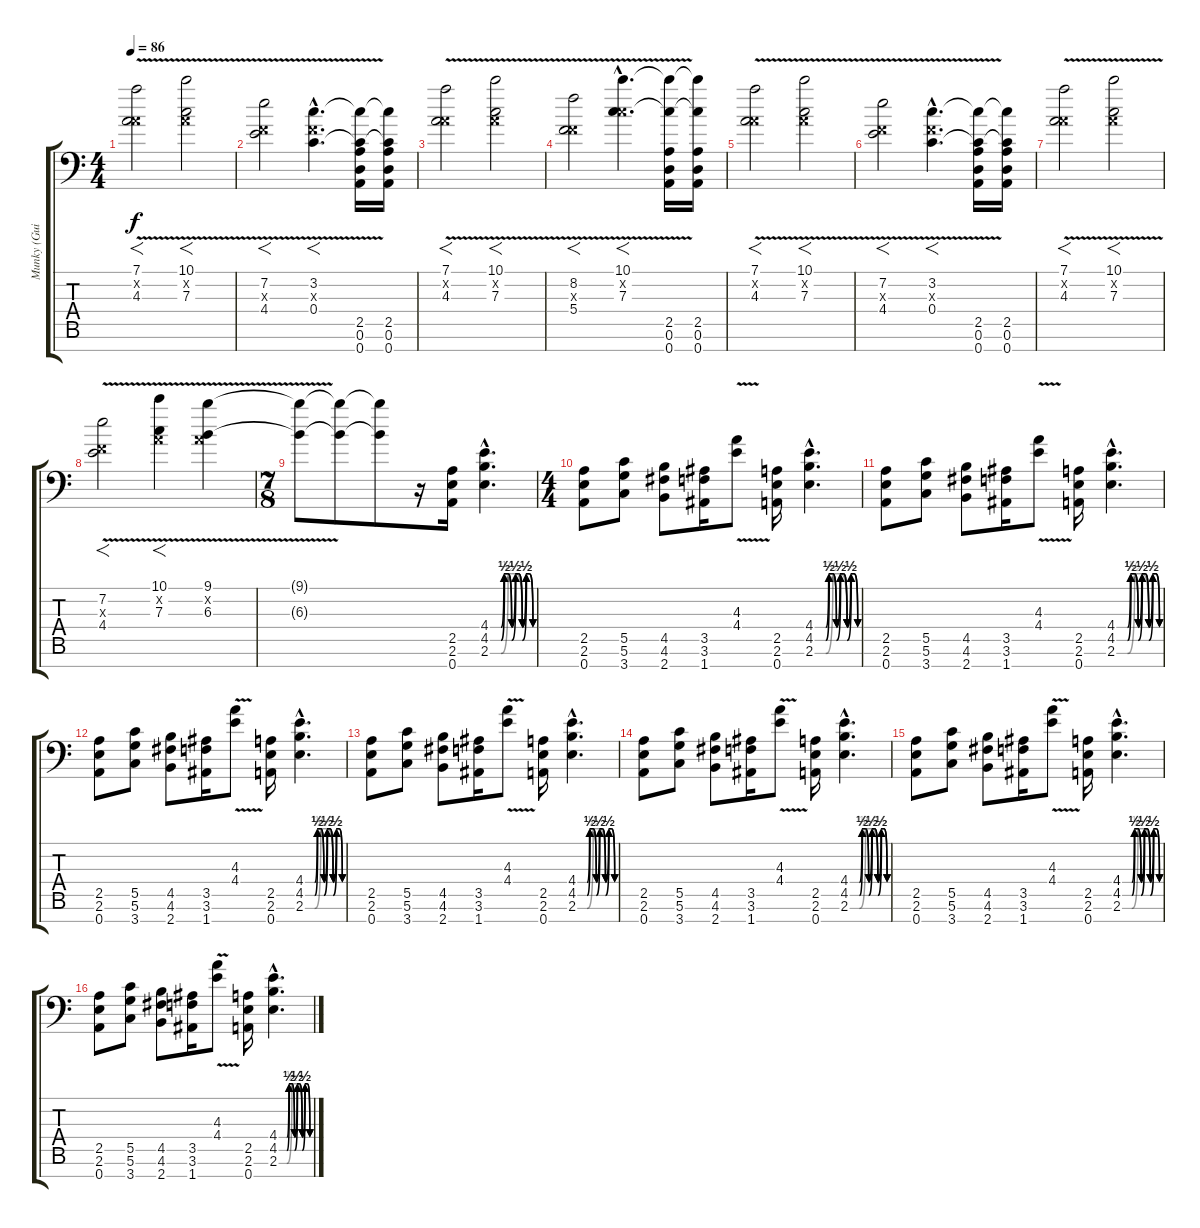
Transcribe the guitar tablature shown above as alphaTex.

\track ("Munky (Guitare)" "Munky (Gui") {instrument distortionguitar}
\staff {score tabs}
\tuning (D4 A3 F3 C3 G2 D2 A1) {hide}
\ts (4 4)
\tempo 86
\clef f4
\ks c
(7.1{v} 0.2{x} 4.3{v}).2{f dy f instrument tremolostrings} (10.1{v} 0.2{x} 7.3{v}).2{f} |
(7.2{v} 0.3{x} 4.4{v}).2{f} (3.2{v hac} 0.3{hac x} 0.4{v hac}).4{f d} (3.2{t} 0.4{t} 2.5 0.6 0.7).16{volume 13 instrument distortionguitar} (3.2{t} 0.4{t} 2.5 0.6 0.7).16 |
(7.1{v} 0.2{x} 4.3{v}).2{f instrument tremolostrings} (10.1{v} 0.2{x} 7.3{v}).2{f} |
(8.2 0.3{x} 5.4{v}).2{f} (10.1{v hac} 3.2{hac x} 7.3{v hac}).4{f d} (10.1{t} 7.3{t} 2.5 0.6 0.7).16{volume 13 instrument distortionguitar} (10.1{t} 7.3{t} 2.5 0.6 0.7).16 |
(7.1{v} 0.2{x} 4.3{v}).2{f instrument tremolostrings} (10.1{v} 0.2{x} 7.3{v}).2{f} |
(7.2{v} 0.3{x} 4.4{v}).2{f} (3.2{v hac} 0.3{hac x} 0.4{v hac}).4{f d} (3.2{t} 0.4{t} 2.5 0.6 0.7).16{volume 13 instrument distortionguitar} (3.2{t} 0.4{t} 2.5 0.6 0.7).16 |
(7.1{v} 0.2{x} 4.3{v}).2{f instrument tremolostrings} (10.1{v} 0.2{x} 7.3{v}).2{f} |
(7.2{v} 0.3{x} 4.4{v}).2{f} (10.1{v} 0.2{x} 7.3{v}).4{f} (9.1{v} 0.2{x} 6.3{v}).4{volume 0} |
\ts (7 8)
(9.1{t} 6.3{t}).8 (9.1{t} 6.3{t}).8 (9.1{t} 6.3{t}).8 r.16 (2.5 2.6 0.7).16{volume 13 instrument distortionguitar} (4.4{be (custom 0 0 15 0 19 2 25 2 30 0 35 2 40 2 45 0 50 2 55 2 60 0) hac} 4.5{be (custom 0 0 15 0 20 2 25 2 30 0 36 2 40 2 45 0 51 2 55 2 60 0) hac} 2.6{be (custom 0 0 15 0 25 2 30 2 35 2 45 0 60 0) hac}).4{d} |
\ts (4 4)
(2.5 2.6 0.7).8 (5.5 5.6 3.7).8 (4.5 4.6 2.7).8 (3.5 3.6 1.7).16 (4.3{v} 4.4{v}).8 (2.5 2.6 0.7).16 (4.4{be (custom 0 0 15 0 19 2 25 2 30 0 35 2 40 2 45 0 50 2 55 2 60 0) hac} 4.5{be (custom 0 0 15 0 20 2 25 2 30 0 36 2 40 2 45 0 51 2 55 2 60 0) hac} 2.6{be (custom 0 0 15 0 25 2 30 2 35 2 45 0 60 0) hac}).4{d} |
(2.5 2.6 0.7).8 (5.5 5.6 3.7).8 (4.5 4.6 2.7).8 (3.5 3.6 1.7).16 (4.3{v} 4.4{v}).8 (2.5 2.6 0.7).16 (4.4{be (custom 0 0 15 0 19 2 25 2 30 0 35 2 40 2 45 0 50 2 55 2 60 0) hac} 4.5{be (custom 0 0 15 0 20 2 25 2 30 0 36 2 40 2 45 0 51 2 55 2 60 0) hac} 2.6{be (custom 0 0 15 0 25 2 30 2 35 2 45 0 60 0) hac}).4{d} |
(2.5 2.6 0.7).8 (5.5 5.6 3.7).8 (4.5 4.6 2.7).8 (3.5 3.6 1.7).16 (4.3{v} 4.4{v}).8 (2.5 2.6 0.7).16 (4.4{be (custom 0 0 15 0 19 2 25 2 30 0 35 2 40 2 45 0 50 2 55 2 60 0) hac} 4.5{be (custom 0 0 15 0 20 2 25 2 30 0 36 2 40 2 45 0 51 2 55 2 60 0) hac} 2.6{be (custom 0 0 15 0 25 2 30 2 35 2 45 0 60 0) hac}).4{d} |
(2.5 2.6 0.7).8 (5.5 5.6 3.7).8 (4.5 4.6 2.7).8 (3.5 3.6 1.7).16 (4.3{v} 4.4{v}).8 (2.5 2.6 0.7).16 (4.4{be (custom 0 0 15 0 19 2 25 2 30 0 35 2 40 2 45 0 50 2 55 2 60 0) hac} 4.5{be (custom 0 0 15 0 20 2 25 2 30 0 36 2 40 2 45 0 51 2 55 2 60 0) hac} 2.6{be (custom 0 0 15 0 25 2 30 2 35 2 45 0 60 0) hac}).4{d} |
(2.5 2.6 0.7).8 (5.5 5.6 3.7).8 (4.5 4.6 2.7).8 (3.5 3.6 1.7).16 (4.3{v} 4.4{v}).8 (2.5 2.6 0.7).16 (4.4{be (custom 0 0 15 0 19 2 25 2 30 0 35 2 40 2 45 0 50 2 55 2 60 0) hac} 4.5{be (custom 0 0 15 0 20 2 25 2 30 0 36 2 40 2 45 0 51 2 55 2 60 0) hac} 2.6{be (custom 0 0 15 0 25 2 30 2 35 2 45 0 60 0) hac}).4{d} |
(2.5 2.6 0.7).8 (5.5 5.6 3.7).8 (4.5 4.6 2.7).8 (3.5 3.6 1.7).16 (4.3{v} 4.4{v}).8 (2.5 2.6 0.7).16 (4.4{be (custom 0 0 15 0 19 2 25 2 30 0 35 2 40 2 45 0 50 2 55 2 60 0) hac} 4.5{be (custom 0 0 15 0 20 2 25 2 30 0 36 2 40 2 45 0 51 2 55 2 60 0) hac} 2.6{be (custom 0 0 15 0 25 2 30 2 35 2 45 0 60 0) hac}).4{d} |
(2.5 2.6 0.7).8 (5.5 5.6 3.7).8 (4.5 4.6 2.7).8 (3.5 3.6 1.7).16 (4.3{v} 4.4{v}).8 (2.5 2.6 0.7).16 (4.4{be (custom 0 0 15 0 19 2 25 2 30 0 35 2 40 2 45 0 50 2 55 2 60 0) hac} 4.5{be (custom 0 0 15 0 20 2 25 2 30 0 36 2 40 2 45 0 51 2 55 2 60 0) hac} 2.6{be (custom 0 0 15 0 25 2 30 2 35 2 45 0 60 0) hac}).4{d}
